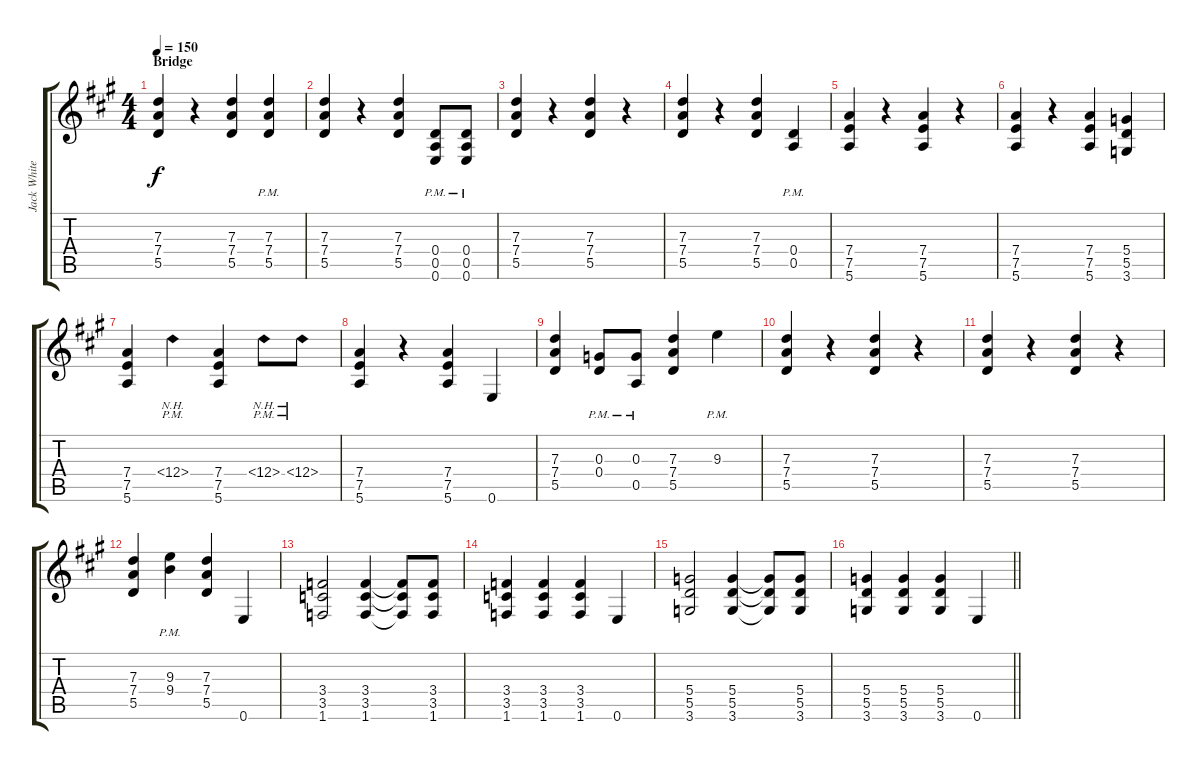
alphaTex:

\track ("Jack White Big Muff" "Jack White") {instrument distortionguitar}
\staff {score tabs}
\tuning (E4 B3 G3 D3 A2 E2) {hide}
\ts (4 4)
\section ("" "Bridge")
\tempo 150
\clef g2
\ks a
(7.3 7.4 5.5).4{dy f} r.4 (7.3 7.4 5.5).4 (7.3{pm} 7.4{pm} 5.5{pm}).4 |
(7.3 7.4 5.5).4 r.4 (7.3 7.4 5.5).4 (0.4{pm} 0.5{pm} 0.6{pm}).8 (0.4{pm} 0.5{pm} 0.6{pm}).8 |
(7.3 7.4 5.5).4 r.4 (7.3 7.4 5.5).4 r.4 |
(7.3 7.4 5.5).4 r.4 (7.3 7.4 5.5).4 (0.4 0.5{pm}).4 |
(7.4 7.5 5.6).4 r.4 (7.4 7.5 5.6).4 r.4 |
(7.4 7.5 5.6).4 r.4 (7.4 7.5 5.6).4 (5.4 5.5 3.6).4 |
(7.4 7.5 5.6).4 0.4{nh pm}.4 (7.4 7.5 5.6).4 0.4{nh pm}.8 0.4{nh pm}.8 |
(7.4 7.5 5.6).4 r.4 (7.4 7.5 5.6).4 0.6.4 |
(7.3 7.4 5.5).4 (0.3{pm} 0.4{pm}).8 (0.3{pm} 0.5{pm}).8 (7.3 7.4 5.5).4 9.3{pm}.4 |
(7.3 7.4 5.5).4 r.4 (7.3 7.4 5.5).4 r.4 |
(7.3 7.4 5.5).4 r.4 (7.3 7.4 5.5).4 r.4 |
(7.3 7.4 5.5).4 (9.3{pm} 9.4{pm}).4 (7.3 7.4 5.5).4 0.6.4 |
(3.4 3.5 1.6).2 (3.4 3.5 1.6).4 (3.4{t} 3.5{t} 1.6{t}).8 (3.4 3.5 1.6).8 |
(3.4 3.5 1.6).4 (3.4 3.5 1.6).4 (3.4 3.5 1.6).4 0.6.4 |
(5.4 5.5 3.6).2 (5.4 5.5 3.6).4 (5.4{t} 5.5{t} 3.6{t}).8 (5.4 5.5 3.6).8 |
\barLineRight lightlight
(5.4 5.5 3.6).4 (5.4 5.5 3.6).4 (5.4 5.5 3.6).4 0.6.4
